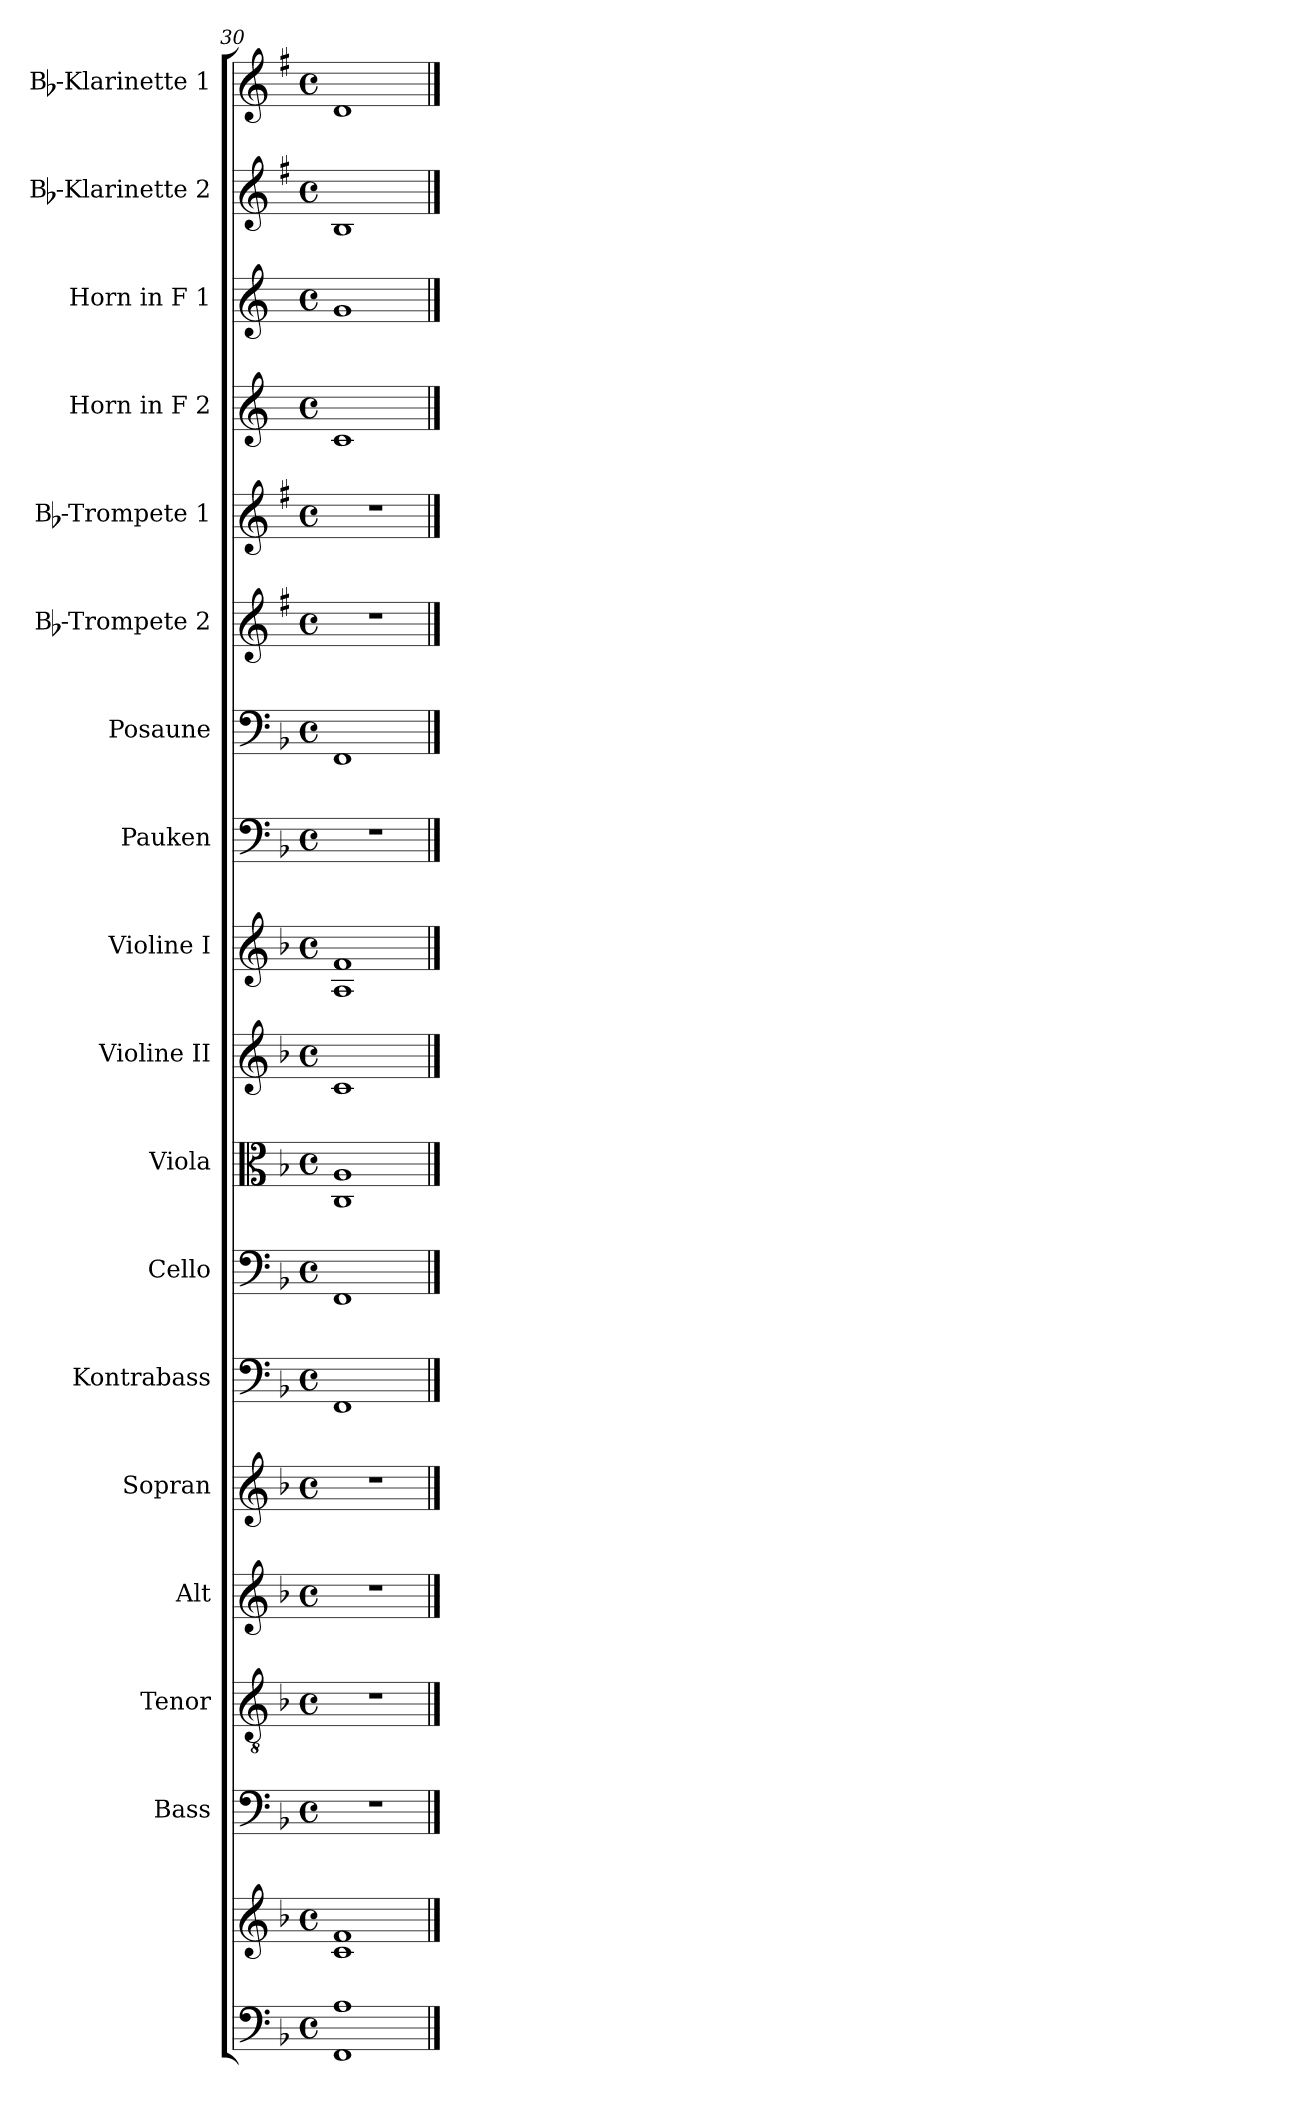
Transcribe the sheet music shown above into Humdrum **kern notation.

**kern	**kern	**kern	**kern	**kern	**kern	**kern	**kern	**kern	**kern	**kern	**kern	**kern	**kern	**kern	**kern	**kern	**kern	**kern
*part18	*part18	*part17	*part16	*part15	*part14	*part13	*part12	*part11	*part10	*part9	*part8	*part7	*part6	*part5	*part4	*part3	*part2	*part1
*staff19	*staff18	*staff17	*staff16	*staff15	*staff14	*staff13	*staff12	*staff11	*staff10	*staff9	*staff8	*staff7	*staff6	*staff5	*staff4	*staff3	*staff2	*staff1
*	*	*I"Bass	*I"Tenor	*I"Alt	*I"Sopran	*I"Kontrabass	*I"Cello	*I"Viola	*I"Violine II	*I"Violine I	*I"Pauken	*I"Posaune	*I"Bb-Trompete 2	*I"Bb-Trompete 1	*I"Horn in F 2	*I"Horn in F 1	*I"Bb-Klarinette 2	*I"Bb-Klarinette 1
*	*	*I'B.	*I'T.	*I'A.	*I'S.	*I'Kb.	*	*I'Vla.	*I'Vl. II	*I'Vl. I	*I'Pk.	*I'Pos.	*I'Bb Trp. 2	*I'Bb Trp. 1	*	*	*I'Bb Kl. 2	*I'Bb Kl. 1
*clefF4	*clefG2	*clefF4	*clefGv2	*clefG2	*clefG2	*clefF4	*clefF4	*clefC3	*clefG2	*clefG2	*clefF4	*clefF4	*clefG2	*clefG2	*clefG2	*clefG2	*clefG2	*clefG2
*	*	*	*	*	*	*ITrd7c12	*	*	*	*	*	*	*ITrd1c2	*ITrd1c2	*ITrd4c7	*ITrd4c7	*ITrd1c2	*ITrd1c2
*k[b-]	*k[b-]	*k[b-]	*k[b-]	*k[b-]	*k[b-]	*k[b-]	*k[b-]	*k[b-]	*k[b-]	*k[b-]	*k[b-]	*k[b-]	*k[b-]	*k[b-]	*k[b-]	*k[b-]	*k[b-]	*k[b-]
*F:	*F:	*F:	*F:	*F:	*F:	*F:	*F:	*F:	*F:	*F:	*F:	*F:	*F:	*F:	*F:	*F:	*F:	*F:
*M4/4	*M4/4	*M4/4	*M4/4	*M4/4	*M4/4	*M4/4	*M4/4	*M4/4	*M4/4	*M4/4	*M4/4	*M4/4	*M4/4	*M4/4	*M4/4	*M4/4	*M4/4	*M4/4
*met(c)	*met(c)	*met(c)	*met(c)	*met(c)	*met(c)	*met(c)	*met(c)	*met(c)	*met(c)	*met(c)	*met(c)	*met(c)	*met(c)	*met(c)	*met(c)	*met(c)	*met(c)	*met(c)
=30	=30	=30	=30	=30	=30	=30	=30	=30	=30	=30	=30	=30	=30	=30	=30	=30	=30	=30
*^	*^	*	*	*	*	*	*	*	*	*	*	*	*	*	*	*	*	*
1A	1FF	1f	1c	1r	1r	1r	1r	1FFF	1FF	1C 1A	1c	1A 1f	1r	1FF	1r	1r	1F	1c	1A	1c
*v	*v	*	*	*	*	*	*	*	*	*	*	*	*	*	*	*	*	*	*	*
*	*v	*v	*	*	*	*	*	*	*	*	*	*	*	*	*	*	*	*	*
==	==	==	==	==	==	==	==	==	==	==	==	==	==	==	==	==	==	==
*-	*-	*-	*-	*-	*-	*-	*-	*-	*-	*-	*-	*-	*-	*-	*-	*-	*-	*-
